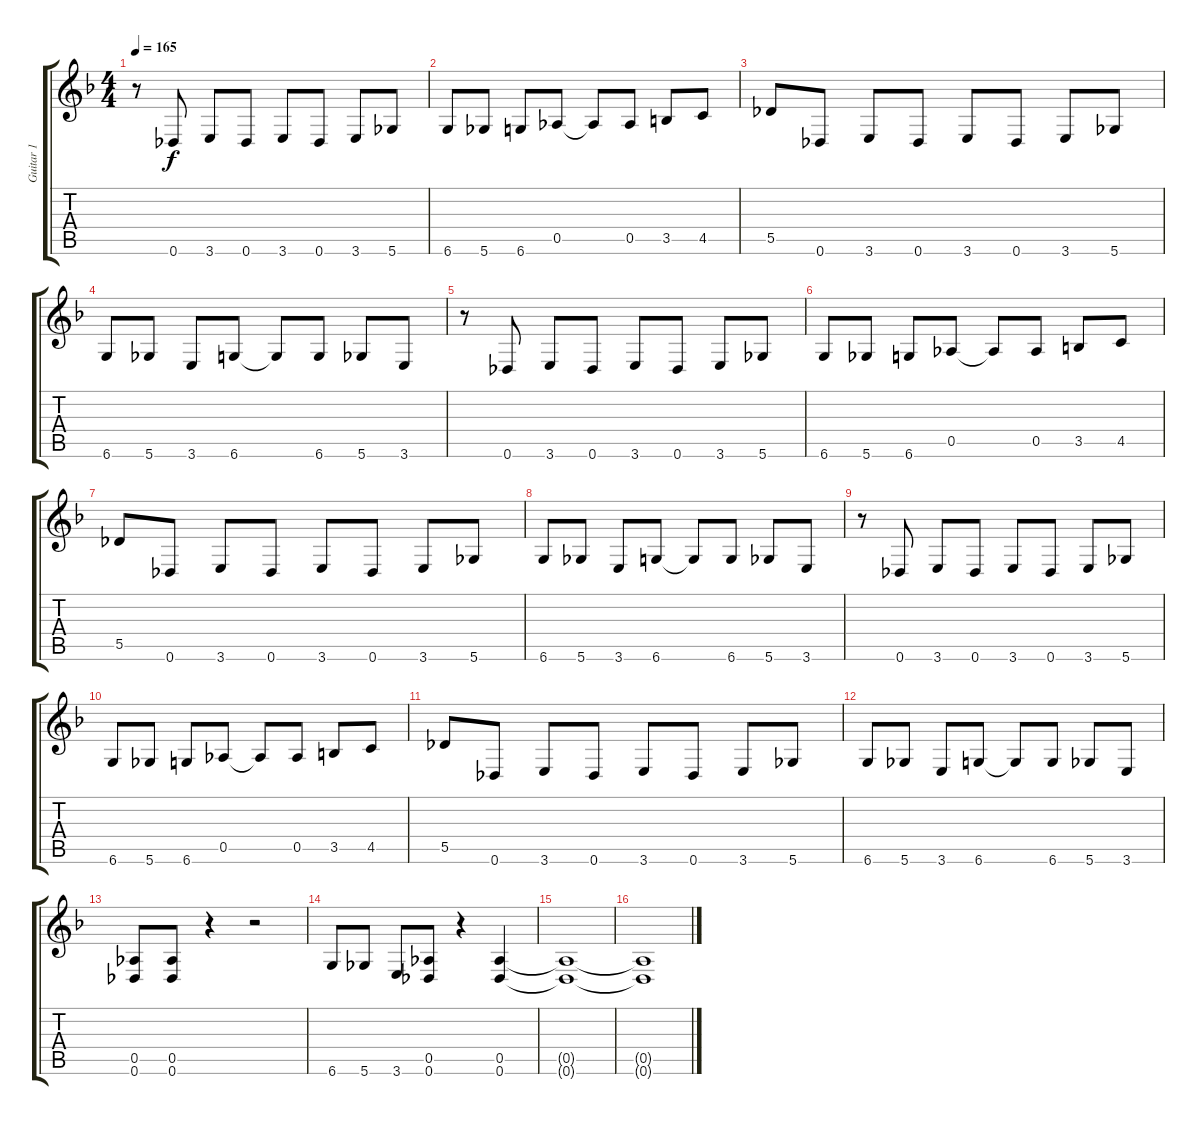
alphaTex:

\track ("Guitar 1" "Guitar 1") {instrument distortionguitar}
\staff {score tabs}
\tuning (Eb4 Bb3 Gb3 Db3 Ab2 Db2) {hide}
\ts (4 4)
\tempo 165
\clef g2
\ks f
r.8{dy f} 0.6.8 3.6.8 0.6.8 3.6.8 0.6.8 3.6.8 5.6.8 |
6.6.8 5.6.8 6.6.8 0.5.8 0.5{t}.8 0.5.8 3.5.8 4.5.8 |
5.5.8 0.6.8 3.6.8 0.6.8 3.6.8 0.6.8 3.6.8 5.6.8 |
6.6.8 5.6.8 3.6.8 6.6.8 6.6{t}.8 6.6.8 5.6.8 3.6.8 |
r.8 0.6.8 3.6.8 0.6.8 3.6.8 0.6.8 3.6.8 5.6.8 |
6.6.8 5.6.8 6.6.8 0.5.8 0.5{t}.8 0.5.8 3.5.8 4.5.8 |
5.5.8 0.6.8 3.6.8 0.6.8 3.6.8 0.6.8 3.6.8 5.6.8 |
6.6.8 5.6.8 3.6.8 6.6.8 6.6{t}.8 6.6.8 5.6.8 3.6.8 |
r.8 0.6.8 3.6.8 0.6.8 3.6.8 0.6.8 3.6.8 5.6.8 |
6.6.8 5.6.8 6.6.8 0.5.8 0.5{t}.8 0.5.8 3.5.8 4.5.8 |
5.5.8 0.6.8 3.6.8 0.6.8 3.6.8 0.6.8 3.6.8 5.6.8 |
6.6.8 5.6.8 3.6.8 6.6.8 6.6{t}.8 6.6.8 5.6.8 3.6.8 |
(0.5 0.6).8 (0.5 0.6).8 r.4 r.2 |
6.6.8 5.6.8 3.6.8 (0.5 0.6).8 r.4 (0.5 0.6).4 |
(0.5{t} 0.6{t}).1 |
(0.5{t} 0.6{t}).1
